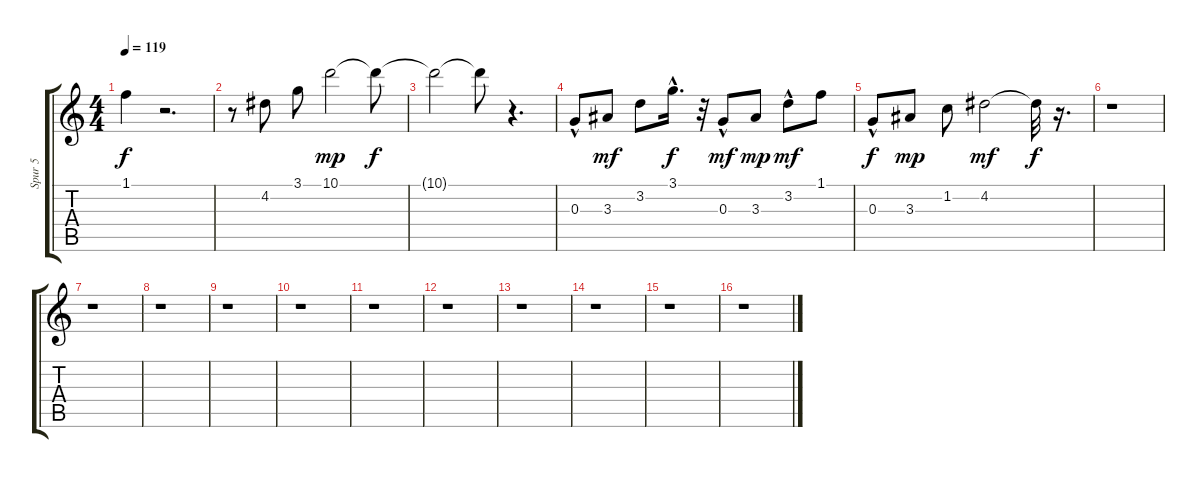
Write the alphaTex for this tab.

\track ("Spur 5" "Spur 5") {instrument acousticguitarsteel}
\staff {score tabs}
\tuning (E4 B3 G3 D3 A2 E2) {hide}
\ts (4 4)
\tempo 119
\clef g2
\ks c
1.1{t}.4{dy f} r.2{d} |
r.8 4.2.8 3.1.8 10.1.2{dy mp} 10.1{t}.8{dy f} |
10.1{t}.2 10.1{t}.8 r.4{d} |
0.3{hac}.8 3.3.8{dy mf} 3.2.8 3.1{hac}.16{d dy f} r.32 0.3{hac}.8{dy mf} 3.3.8{dy mp} 3.2{hac}.8{dy mf} 1.1.8 |
0.3{hac}.8{dy f} 3.3.8{dy mp} 1.2.8 4.2.2{dy mf} 4.2{t}.32{dy f} r.16{d} |
r.1 |
r.1 |
r.1 |
r.1 |
r.1 |
r.1 |
r.1 |
r.1 |
r.1 |
r.1 |
r.1
